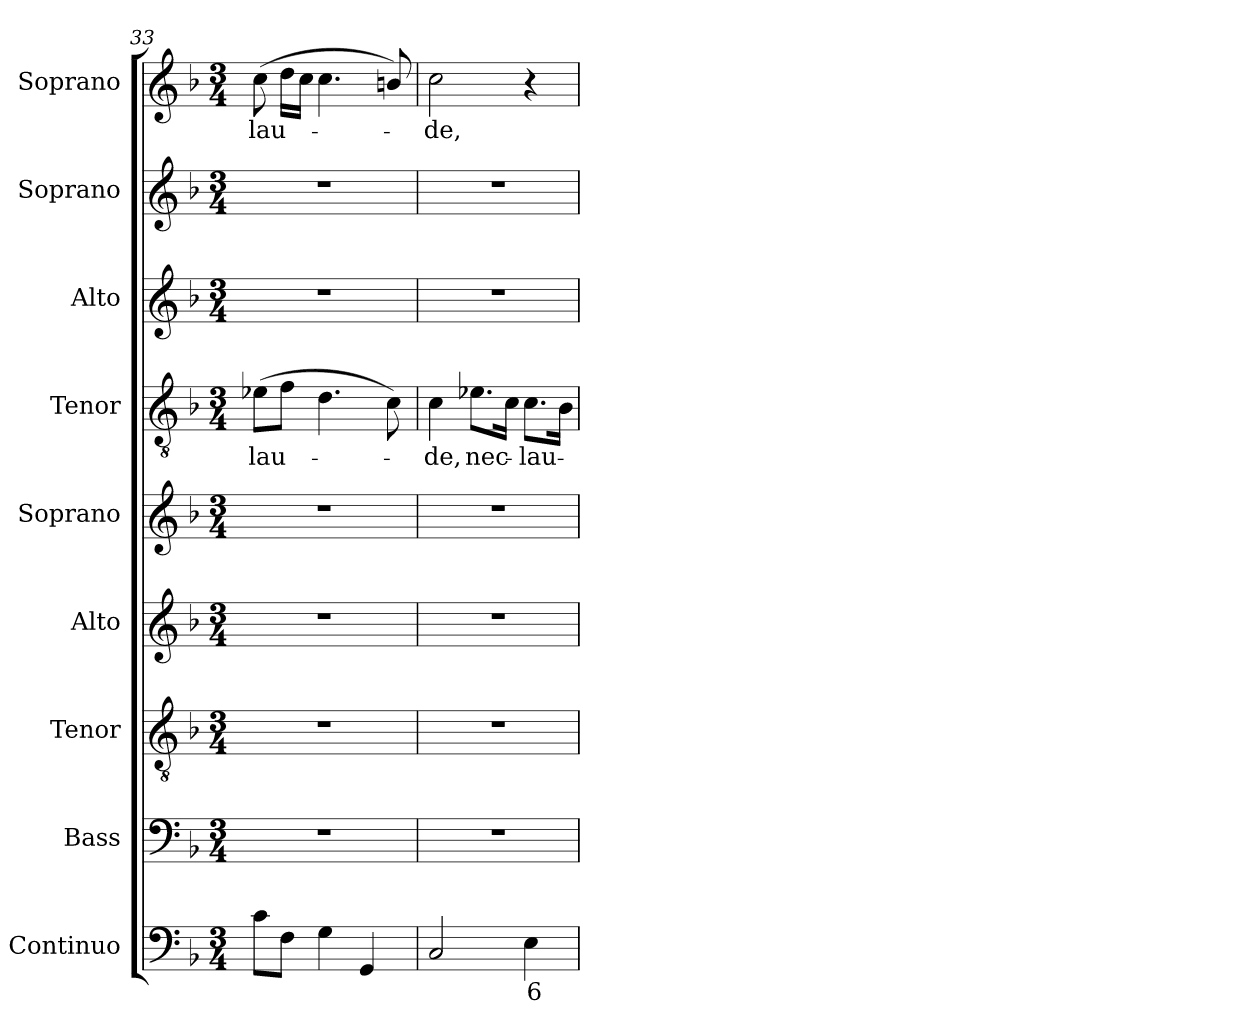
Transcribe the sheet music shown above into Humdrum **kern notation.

**kern	**text	**kern	**kern	**kern	**kern	**kern	**text	**kern	**kern	**kern	**text
*part9	*part9	*part8	*part7	*part6	*part5	*part4	*part4	*part3	*part2	*part1	*part1
*staff9	*staff9	*staff8	*staff7	*staff6	*staff5	*staff4	*staff4	*staff3	*staff2	*staff1	*staff1
*I"Continuo	*	*I"Bass	*I"Tenor	*I"Alto	*I"Soprano	*I"Tenor	*	*I"Alto	*I"Soprano	*I"Soprano	*
*I'Cont.	*	*I'B.	*I'T.	*I'A.	*I'S.	*I'T.	*	*I'A.	*I'S.	*I'S.	*
!!LO:LB:g=z
*clefF4	*	*clefF4	*clefGv2	*clefG2	*clefG2	*clefGv2	*	*clefG2	*clefG2	*clefG2	*
*	*	*	*ITrd7c12	*	*	*ITrd7c12	*	*	*	*	*
*k[b-]	*	*k[b-]	*k[b-]	*k[b-]	*k[b-]	*k[b-]	*	*k[b-]	*k[b-]	*k[b-]	*
*F:	*	*F:	*F:	*F:	*F:	*F:	*	*F:	*F:	*F:	*
*M3/4	*	*M3/4	*M3/4	*M3/4	*M3/4	*M3/4	*	*M3/4	*M3/4	*M3/4	*
=33	=33	=33	=33	=33	=33	=33	=33	=33	=33	=33	=33
!	!	!LO:N:vis=1	!LO:N:vis=1	!LO:N:vis=1	!LO:N:vis=1	!	!	!	!	!	!
!	!	!	!	!	!	!	!LO:LY:b:color=#000000	!LO:N:vis=1	!LO:N:vis=1	!	!
!	!	!	!	!	!	!	!	!	!	!	!LO:LY:b:color=#000000
8ci\L	.	2.r	2.r	2.r	2.r	(8E-Xi\L	lau-	2.r	2.r	(8cci\	lau-
8Fi\J	.	.	.	.	.	8Fi\J	.	.	.	16ddi\LL	.
.	.	.	.	.	.	.	.	.	.	16cci\JJ	.
4Gi\	.	.	.	.	.	4.Di\	.	.	.	4.cci\	.
4GGi/	.	.	.	.	.	.	.	.	.	.	.
.	.	.	.	.	.	8Ci\)	.	.	.	8bni/)	.
=34	=34	=34	=34	=34	=34	=34	=34	=34	=34	=34	=34
!	!	!LO:N:vis=1	!LO:N:vis=1	!LO:N:vis=1	!LO:N:vis=1	!	!	!	!	!	!
!	!	!	!	!	!	!	!LO:LY:b:color=#000000	!LO:N:vis=1	!LO:N:vis=1	!	!
!	!	!	!	!	!	!	!	!	!	!	!LO:LY:b:color=#000000
2Ci/	.	2.r	2.r	2.r	2.r	4Ci\	-de,	2.r	2.r	2cci\	-de,
!	!	!	!	!	!	!	!LO:LY:b:color=#000000	!	!	!	!
.	.	.	.	.	.	8.E-Xi\L	nec-	.	.	.	.
.	.	.	.	.	.	16Ci\Jk	.	.	.	.	.
!	!LO:LY:b:color=#000000	!	!	!	!	!	!	!	!	!	!
!	!	!	!	!	!	!	!LO:LY:b:color=#000000	!	!	!	!
4Ei\	6	.	.	.	.	8.Ci\L	-lau-	.	.	4r	.
.	.	.	.	.	.	16BB-i\Jk	.	.	.	.	.
=	=	=	=	=	=	=	=	=	=	=	=
*-	*-	*-	*-	*-	*-	*-	*-	*-	*-	*-	*-
